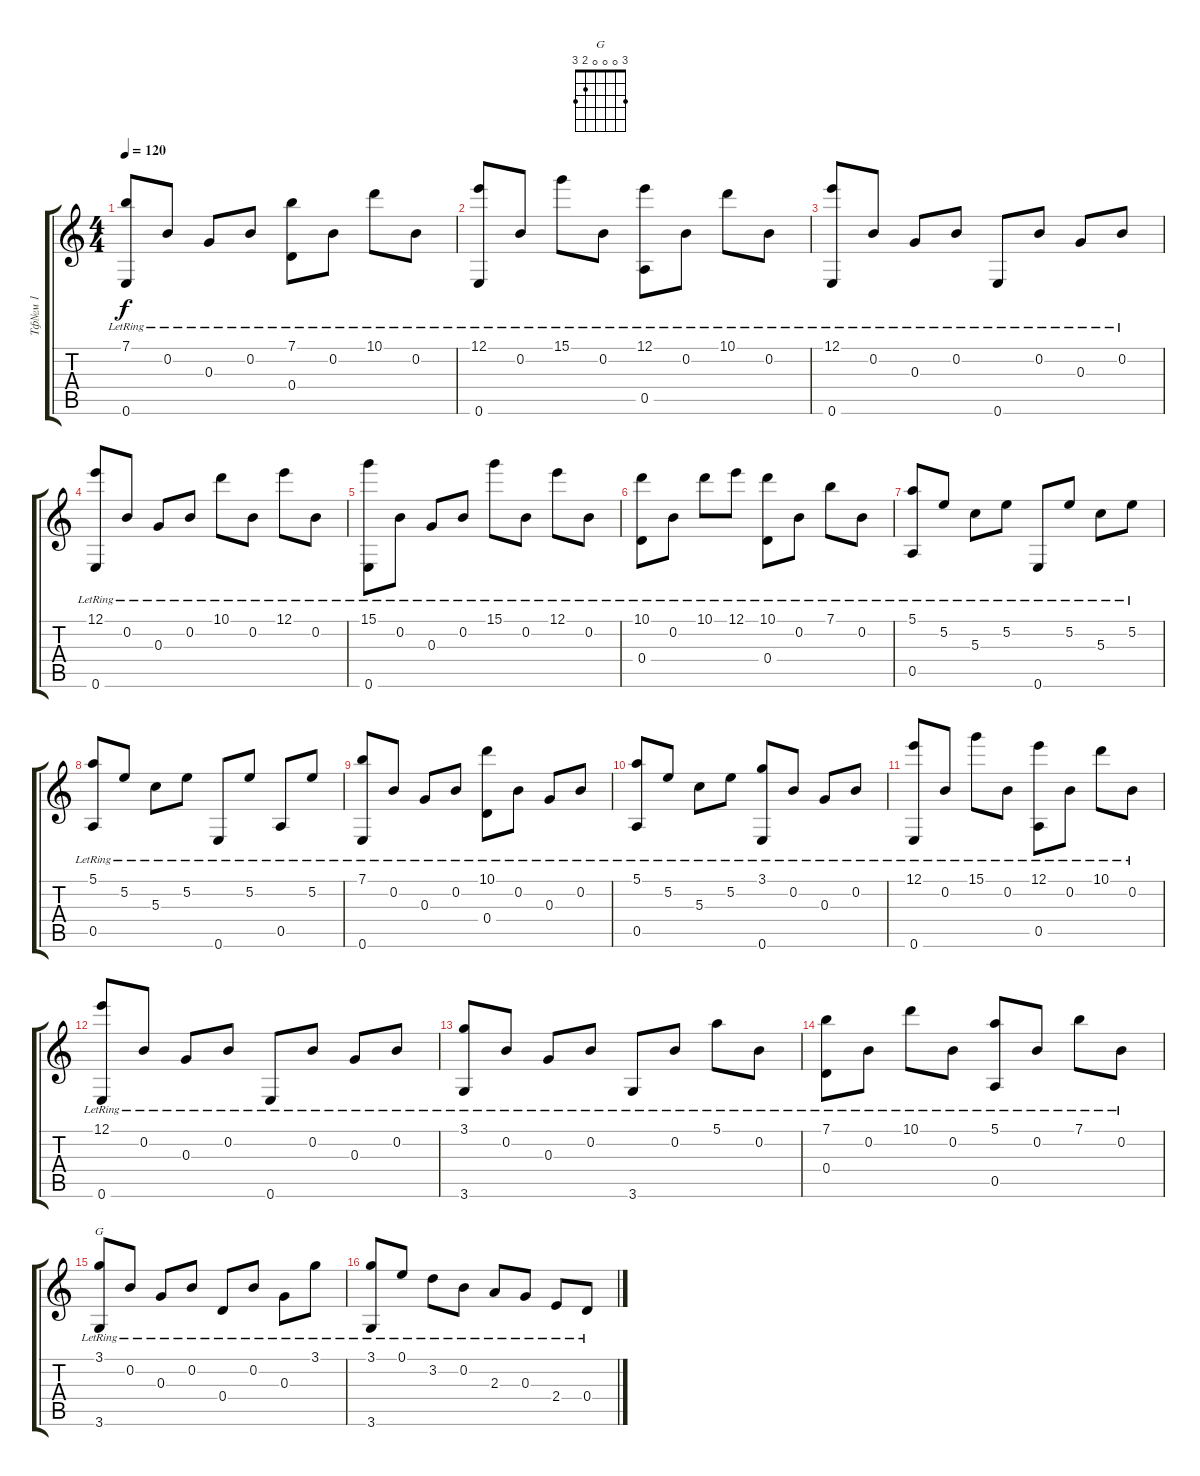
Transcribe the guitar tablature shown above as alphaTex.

\track ("Тф№м 1" "Тф№м 1") {instrument acousticguitarnylon}
\staff {score tabs}
\tuning (E4 B3 G3 D3 A2 E2) {hide}
\chord ("G" 3 0 0 0 2 3)
\ts (4 4)
\tempo 120
\clef g2
\ks c
(7.1{lr} 0.6{lr}).8{dy f} 0.2{lr}.8 0.3{lr}.8 0.2{lr}.8 (7.1{lr} 0.4{lr}).8 0.2{lr}.8 10.1{lr}.8 0.2{lr}.8 |
(12.1{lr} 0.6{lr}).8 0.2{lr}.8 15.1{lr}.8 0.2{lr}.8 (12.1{lr} 0.5{lr}).8 0.2{lr}.8 10.1{lr}.8 0.2{lr}.8 |
(12.1{lr} 0.6{lr}).8 0.2{lr}.8 0.3{lr}.8 0.2{lr}.8 0.6{lr}.8 0.2{lr}.8 0.3{lr}.8 0.2{lr}.8 |
(12.1{lr} 0.6{lr}).8 0.2{lr}.8 0.3{lr}.8 0.2{lr}.8 10.1{lr}.8 0.2{lr}.8 12.1{lr}.8 0.2{lr}.8 |
(15.1{lr} 0.6{lr}).8 0.2{lr}.8 0.3{lr}.8 0.2{lr}.8 15.1{lr}.8 0.2{lr}.8 12.1{lr}.8 0.2{lr}.8 |
(10.1{lr} 0.4{lr}).8 0.2{lr}.8 10.1{lr}.8 12.1{lr}.8 (10.1{lr} 0.4{lr}).8 0.2{lr}.8 7.1{lr}.8 0.2{lr}.8 |
(5.1{lr} 0.5{lr}).8 5.2{lr}.8 5.3{lr}.8 5.2{lr}.8 0.6{lr}.8 5.2{lr}.8 5.3{lr}.8 5.2{lr}.8 |
(5.1{lr} 0.5{lr}).8 5.2{lr}.8 5.3{lr}.8 5.2{lr}.8 0.6{lr}.8 5.2{lr}.8 0.5{lr}.8 5.2{lr}.8 |
(7.1{lr} 0.6{lr}).8 0.2{lr}.8 0.3{lr}.8 0.2{lr}.8 (10.1{lr} 0.4{lr}).8 0.2{lr}.8 0.3{lr}.8 0.2{lr}.8 |
(5.1{lr} 0.5{lr}).8 5.2{lr}.8 5.3{lr}.8 5.2{lr}.8 (3.1{lr} 0.6{lr}).8 0.2{lr}.8 0.3{lr}.8 0.2{lr}.8 |
(12.1{lr} 0.6{lr}).8 0.2{lr}.8 15.1{lr}.8 0.2{lr}.8 (12.1{lr} 0.5{lr}).8 0.2{lr}.8 10.1{lr}.8 0.2{lr}.8 |
(12.1{lr} 0.6{lr}).8 0.2{lr}.8 0.3{lr}.8 0.2{lr}.8 0.6{lr}.8 0.2{lr}.8 0.3{lr}.8 0.2{lr}.8 |
(3.1{lr} 3.6{lr}).8 0.2{lr}.8 0.3{lr}.8 0.2{lr}.8 3.6{lr}.8 0.2{lr}.8 5.1{lr}.8 0.2{lr}.8 |
(7.1{lr} 0.4{lr}).8 0.2{lr}.8 10.1{lr}.8 0.2{lr}.8 (5.1{lr} 0.5{lr}).8 0.2{lr}.8 7.1{lr}.8 0.2{lr}.8 |
(3.1{lr} 3.6{lr}).8{ch "G"} 0.2{lr}.8 0.3{lr}.8 0.2{lr}.8 0.4{lr}.8 0.2{lr}.8 0.3{lr}.8 3.1{lr}.8 |
(3.1{lr} 3.6{lr}).8 0.1{lr}.8 3.2{lr}.8 0.2{lr}.8 2.3{lr}.8 0.3{lr}.8 2.4{lr}.8 0.4{lr}.8
